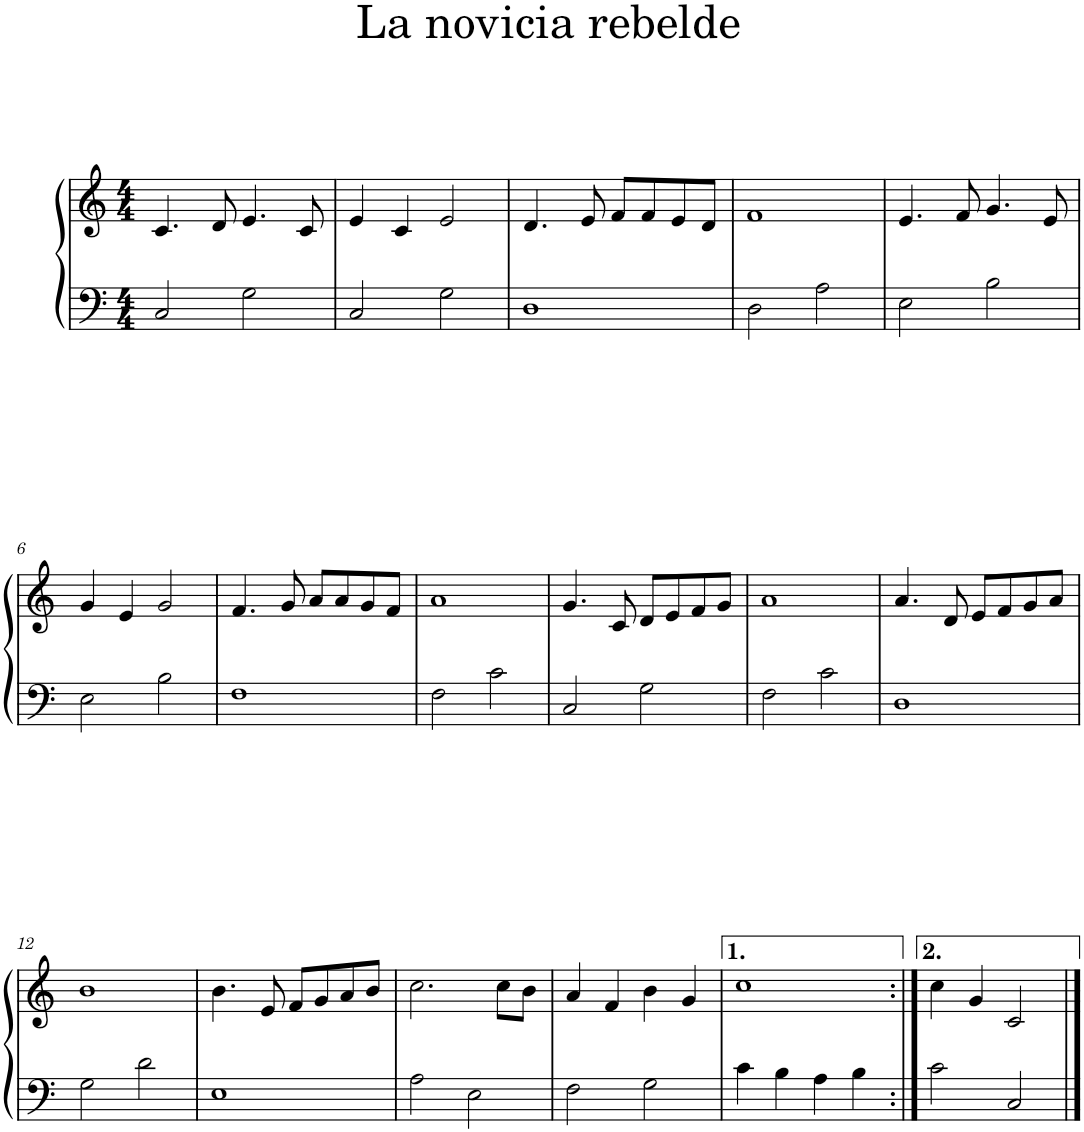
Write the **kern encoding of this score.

**kern	**kern
*part1	*part1
*staff2	*staff1
*I"Piano	*
*I'Pno.	*
*clefF4	*clefG2
*k[]	*k[]
*M4/4	*M4/4
=1	=1
2C/	4.c/
.	8d/
2G\	4.e/
.	8c/
=2	=2
2C/	4e/
.	4c/
2G\	2e/
=3	=3
1D	4.d/
.	8e/
.	8f/L
.	8f/
.	8e/
.	8d/J
=4	=4
2D\	1f
2A\	.
=5	=5
2E\	4.e/
.	8f/
2B\	4.g/
.	8e/
!!LO:LB:g=z
=6	=6
2E\	4g/
.	4e/
2B\	2g/
=7	=7
1F	4.f/
.	8g/
.	8a/L
.	8a/
.	8g/
.	8f/J
=8	=8
2F\	1a
2c\	.
=9	=9
2C/	4.g/
.	8c/
2G\	8d/L
.	8e/
.	8f/
.	8g/J
=10	=10
2F\	1a
2c\	.
=11	=11
1D	4.a/
.	8d/
.	8e/L
.	8f/
.	8g/
.	8a/J
!!LO:LB:g=z
=12	=12
2G\	1b
2d\	.
=13	=13
1E	4.b\
.	8e/
.	8f/L
.	8g/
.	8a/
.	8b/J
=14	=14
2A\	2.cc\
2E\	.
.	8cc\L
.	8b\J
=15	=15
2F\	4a/
.	4f/
2G\	4b\
.	4g/
=16	=16
4c\	1cc
4B\	.
4A\	.
4B\	.
=17:|!	=17:|!
2c\	4cc\
.	4g/
2C/	2c/
==	==
*-	*-
